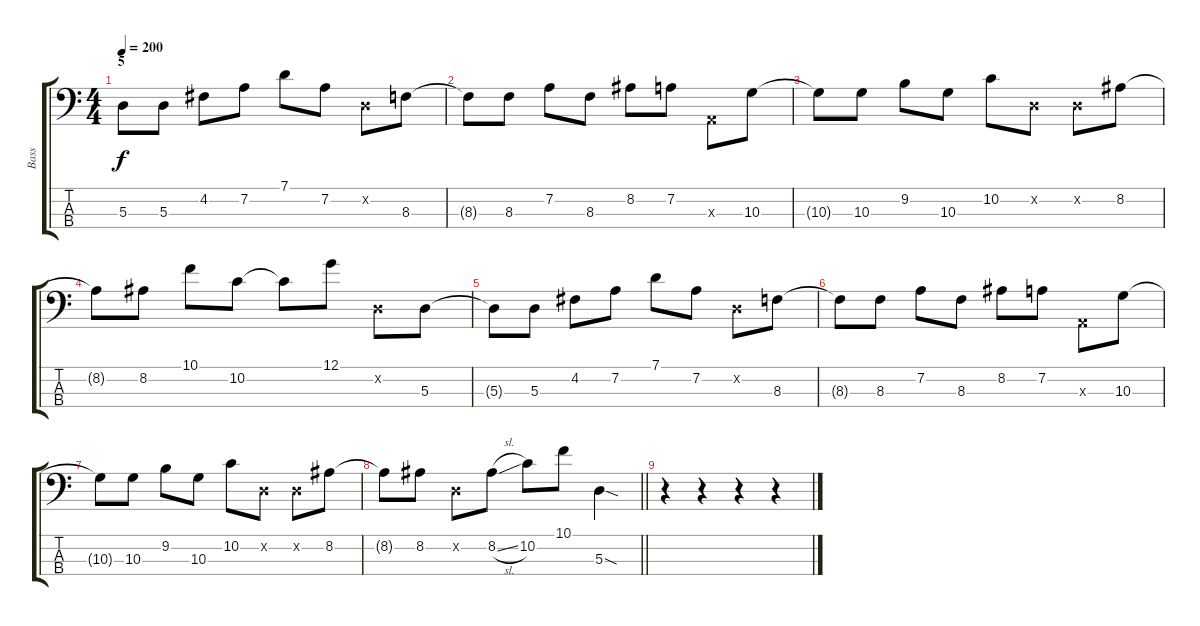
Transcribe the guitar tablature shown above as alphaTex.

\track ("Bass" "Bass") {instrument electricbassfinger}
\staff {score tabs}
\tuning (G2 D2 A1 E1) {hide}
\ts (4 4)
\section ("" "5")
\tempo 200
\clef f4
\ks c
5.3{t}.8{dy f} 5.3.8 4.2.8 7.2.8 7.1.8 7.2.8 0.2{x}.8 8.3.8 |
8.3{t}.8 8.3.8 7.2.8 8.3.8 8.2.8 7.2.8 0.3{x}.8 10.3.8 |
10.3{t}.8 10.3.8 9.2.8 10.3.8 10.2.8 0.2{x}.8 0.2{x}.8 8.2.8 |
8.2{t}.8 8.2.8 10.1.8 10.2.8 10.2{t}.8 12.1.8 0.2{x}.8 5.3.8 |
5.3{t}.8 5.3.8 4.2.8 7.2.8 7.1.8 7.2.8 0.2{x}.8 8.3.8 |
8.3{t}.8 8.3.8 7.2.8 8.3.8 8.2.8 7.2.8 0.3{x}.8 10.3.8 |
10.3{t}.8 10.3.8 9.2.8 10.3.8 10.2.8 0.2{x}.8 0.2{x}.8 8.2.8 |
\barLineRight lightlight
8.2{t}.8 8.2.8 0.2{x}.8 8.2{sl}.8 10.2.8 10.1.8 5.3{sod}.4 |
r.4 r.4 r.4 r.4
